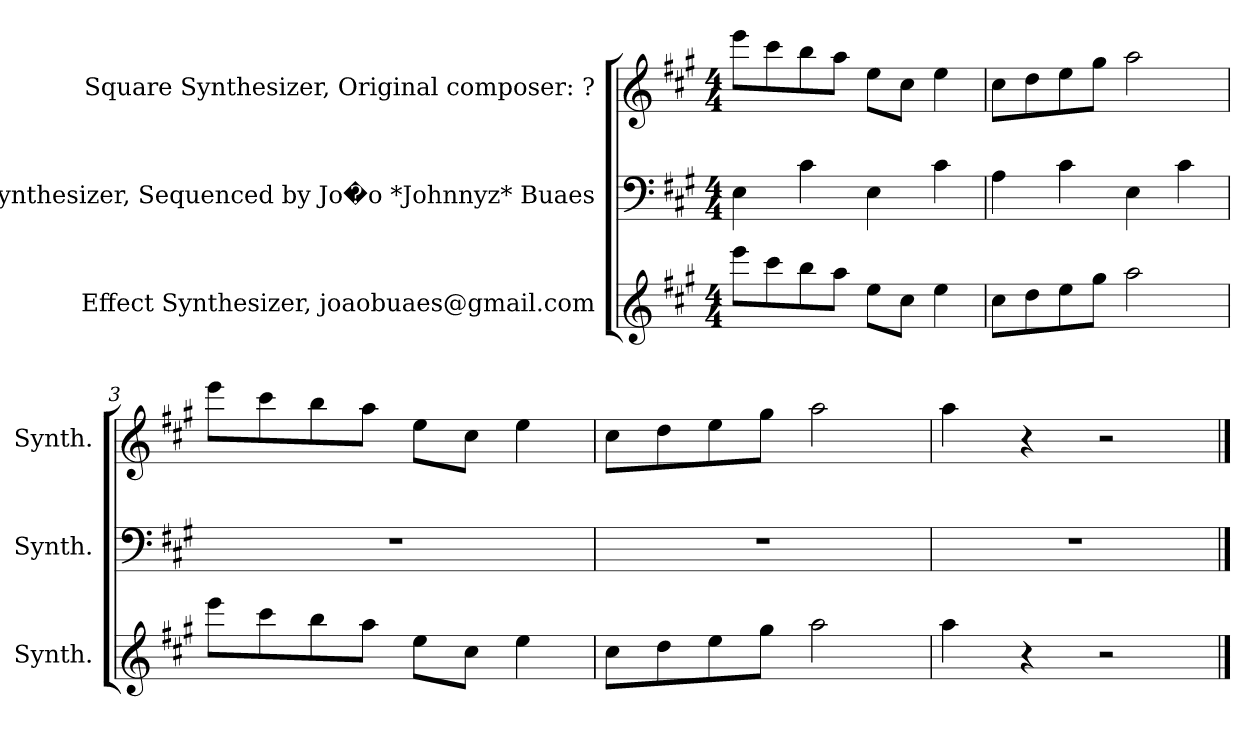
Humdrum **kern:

**kern	**kern	**kern
*part3	*part2	*part1
*staff3	*staff2	*staff1
*I"Effect Synthesizer, joaobuaes@gmail.com	*I"Square Synthesizer, Sequenced by Jo�o *Johnnyz* Buaes	*I"Square Synthesizer, Original composer: ?
*I'Synth.	*I'Synth.	*I'Synth.
*clefG2	*clefF4	*clefG2
*k[f#c#g#]	*k[f#c#g#]	*k[f#c#g#]
*M4/4	*M4/4	*M4/4
*MM180	*MM180	*MM180
=1	=1	=1
8eee\L	4E\	8eee\L
8ccc#\	.	8ccc#\
8bb\	4c#\	8bb\
8aa\J	.	8aa\J
8ee\L	4E\	8ee\L
8cc#\J	.	8cc#\J
4ee\	4c#\	4ee\
=2	=2	=2
8cc#\L	4A\	8cc#\L
8dd\	.	8dd\
8ee\	4c#\	8ee\
8gg#\J	.	8gg#\J
2aa\	4E\	2aa\
.	4c#\	.
!!LO:LB:g=z
=3	=3	=3
8eee\L	1r	8eee\L
8ccc#\	.	8ccc#\
8bb\	.	8bb\
8aa\J	.	8aa\J
8ee\L	.	8ee\L
8cc#\J	.	8cc#\J
4ee\	.	4ee\
=4	=4	=4
8cc#\L	1r	8cc#\L
8dd\	.	8dd\
8ee\	.	8ee\
8gg#\J	.	8gg#\J
2aa\	.	2aa\
=5	=5	=5
4aa\	1r	4aa\
4r	.	4r
2r	.	2r
==	==	==
*-	*-	*-
